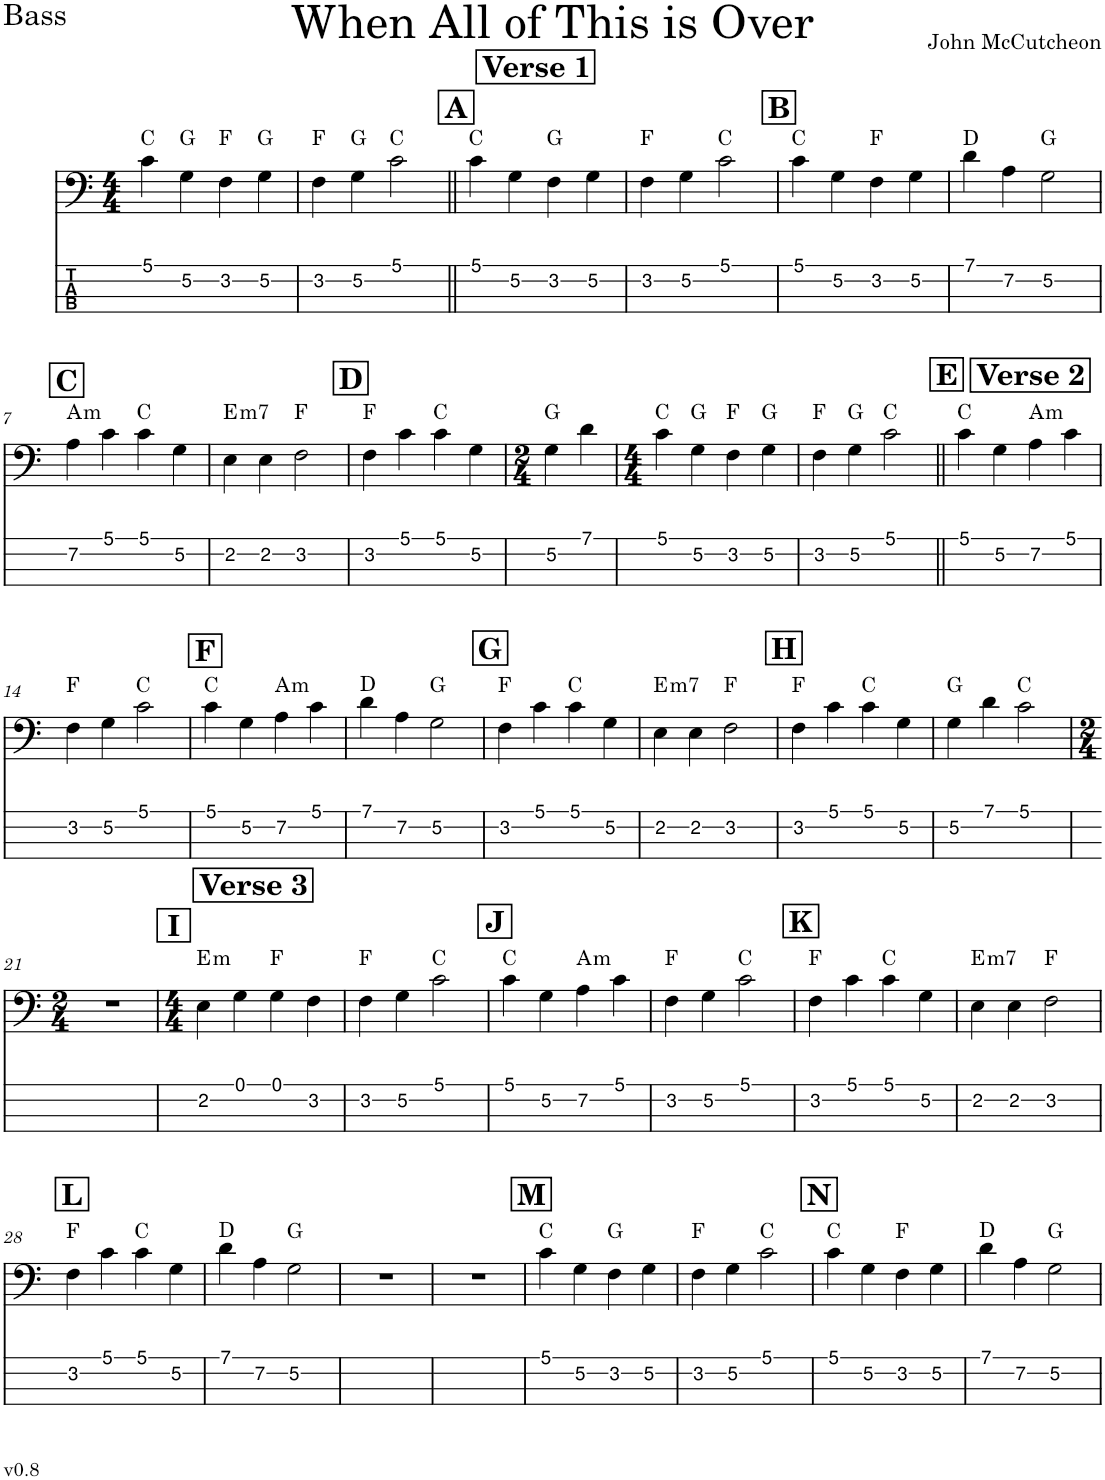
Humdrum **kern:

**kern	**kern	**harte
*part1	*part1	*part1
*staff2	*staff1	*
*I"Electric Bass	*	*
*I'El. B.	*	*
*stria4	*	*
*	*clefF4	*
*Trd7c12	*Trd7c12	*
*k[]	*k[]	*
*M4/4	*M4/4	*
=1	=1	=1
4c	4c\	C:maj
4G	4G\	G:maj
4F	4F\	F:maj
4G	4G\	G:maj
=2	=2	=2
4F	4F\	F:maj
4G	4G\	G:maj
2c	2c\	C:maj
!!LO:REH:place=s1:a:B:cj:fs=14:t=Verse 1
!!LO:REH:place=s1:a:B:cj:fs=14:t=A
=3||	=3||	=3||
4c	4c\	C:maj
4G	4G\	.
4F	4F\	G:maj
4G	4G\	.
=4	=4	=4
4F	4F\	F:maj
4G	4G\	.
2c	2c\	C:maj
!!LO:REH:place=s1:a:B:cj:fs=14:t=B
=5	=5	=5
4c	4c\	C:maj
4G	4G\	.
4F	4F\	F:maj
4G	4G\	.
=6	=6	=6
4d	4d\	D:maj
4A	4A\	.
2G	2G\	G:maj
!!LO:LB:g=z
!!LO:REH:place=s1:a:B:cj:fs=14:t=C
=7	=7	=7
!	!	!LO:H:kt=m
4A	4A\	A:min
4c	4c\	.
4c	4c\	C:maj
4G	4G\	.
=8	=8	=8
!	!	!LO:H:kt=m7
4E	4E\	E:min7
4E	4E\	.
2F	2F\	F:maj
!!LO:REH:place=s1:a:B:cj:fs=14:t=D
=9	=9	=9
4F	4F\	F:maj
4c	4c\	.
4c	4c\	C:maj
4G	4G\	.
=10	=10	=10
*M2/4	*M2/4	*
4G	4G\	G:maj
4d	4d\	.
=11	=11	=11
*M4/4	*M4/4	*
4c	4c\	C:maj
4G	4G\	G:maj
4F	4F\	F:maj
4G	4G\	G:maj
=12	=12	=12
4F	4F\	F:maj
4G	4G\	G:maj
2c	2c\	C:maj
!!LO:REH:place=s1:a:B:cj:fs=14:t=Verse 2
!!LO:REH:place=s1:a:B:cj:fs=14:t=E
=13||	=13||	=13||
4c	4c\	C:maj
4G	4G\	.
!	!	!LO:H:kt=m
4A	4A\	A:min
4c	4c\	.
!!LO:LB:g=z
=14	=14	=14
4F	4F\	F:maj
4G	4G\	.
2c	2c\	C:maj
!!LO:REH:place=s1:a:B:cj:fs=14:t=F
=15	=15	=15
4c	4c\	C:maj
4G	4G\	.
!	!	!LO:H:kt=m
4A	4A\	A:min
4c	4c\	.
=16	=16	=16
4d	4d\	D:maj
4A	4A\	.
2G	2G\	G:maj
!!LO:REH:place=s1:a:B:cj:fs=14:t=G
=17	=17	=17
4F	4F\	F:maj
4c	4c\	.
4c	4c\	C:maj
4G	4G\	.
=18	=18	=18
!	!	!LO:H:kt=m7
4E	4E\	E:min7
4E	4E\	.
2F	2F\	F:maj
!!LO:REH:place=s1:a:B:cj:fs=14:t=H
=19	=19	=19
4F	4F\	F:maj
4c	4c\	.
4c	4c\	C:maj
4G	4G\	.
=20	=20	=20
4G	4G\	G:maj
4d	4d\	.
2c	2c\	C:maj
!!LO:LB:g=z
=21	=21	=21
*M2/4	*M2/4	*
2r	2r	.
!!LO:REH:place=s1:a:B:cj:fs=14:t=Verse 3
!!LO:REH:place=s1:a:B:cj:fs=14:t=I
=22	=22	=22
*M4/4	*M4/4	*
!	!	!LO:H:kt=m
4E	4E\	E:min
4G	4G\	.
4G	4G\	F:maj
4F	4F\	.
=23	=23	=23
4F	4F\	F:maj
4G	4G\	.
2c	2c\	C:maj
!!LO:REH:place=s1:a:B:cj:fs=14:t=J
=24	=24	=24
4c	4c\	C:maj
4G	4G\	.
!	!	!LO:H:kt=m
4A	4A\	A:min
4c	4c\	.
=25	=25	=25
4F	4F\	F:maj
4G	4G\	.
2c	2c\	C:maj
!!LO:REH:place=s1:a:B:cj:fs=14:t=K
=26	=26	=26
4F	4F\	F:maj
4c	4c\	.
4c	4c\	C:maj
4G	4G\	.
=27	=27	=27
!	!	!LO:H:kt=m7
4E	4E\	E:min7
4E	4E\	.
2F	2F\	F:maj
!!LO:LB:g=z
!!LO:REH:place=s1:a:B:cj:fs=14:t=L
=28	=28	=28
4F	4F\	F:maj
4c	4c\	.
4c	4c\	C:maj
4G	4G\	.
=29	=29	=29
4d	4d\	D:maj
4A	4A\	.
2G	2G\	G:maj
=30	=30	=30
1r	1r	.
=31	=31	=31
1r	1r	.
!!LO:REH:place=s1:a:B:cj:fs=14:t=M
=32	=32	=32
4c	4c\	C:maj
4G	4G\	.
4F	4F\	G:maj
4G	4G\	.
=33	=33	=33
4F	4F\	F:maj
4G	4G\	.
2c	2c\	C:maj
!!LO:REH:place=s1:a:B:cj:fs=14:t=N
=34	=34	=34
4c	4c\	C:maj
4G	4G\	.
4F	4F\	F:maj
4G	4G\	.
=35	=35	=35
4d	4d\	D:maj
4A	4A\	.
2G	2G\	G:maj
=	=	=
*-	*-	*-
